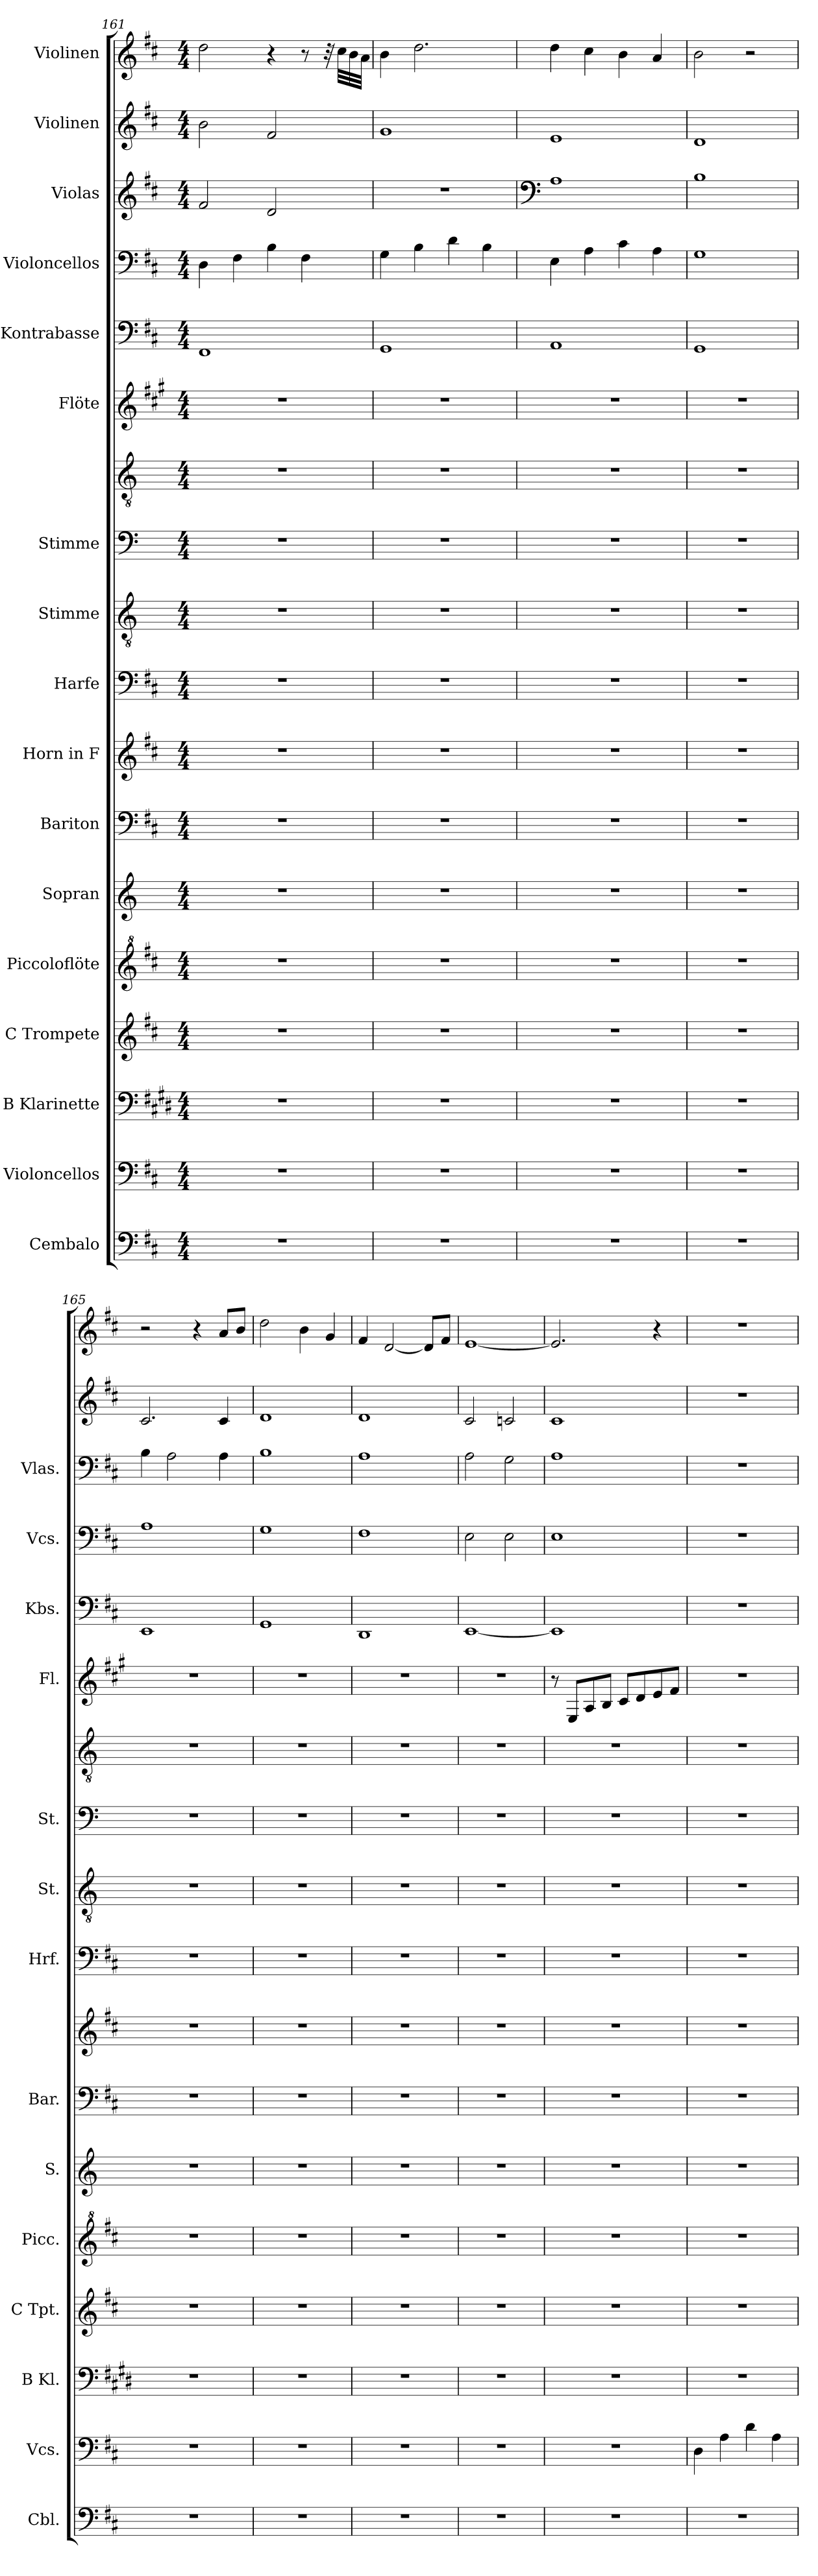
**kern	**kern	**kern	**kern	**kern	**kern	**kern	**kern	**kern	**kern	**kern	**kern	**kern	**kern	**kern	**kern	**kern	**kern
*part17	*part16	*part15	*part14	*part13	*part12	*part11	*part10	*part9	*part8	*part7	*part7	*part6	*part5	*part4	*part3	*part2	*part1
*staff18	*staff17	*staff16	*staff15	*staff14	*staff13	*staff12	*staff11	*staff10	*staff9	*staff8	*staff7	*staff6	*staff5	*staff4	*staff3	*staff2	*staff1
*I"Cembalo	*I"Violoncellos	*I"B Klarinette	*I"C Trompete	*I"Piccoloflöte	*I"Sopran	*I"Bariton	*I"Horn in F	*I"Harfe	*I"Stimme	*I"Stimme	*	*I"Flöte	*I"Kontrabasse	*I"Violoncellos	*I"Violas	*I"Violinen	*I"Violinen
*I'Cbl.	*I'Vcs.	*I'B Kl.	*I'C Tpt.	*I'Picc.	*I'S.	*I'Bar.	*	*I'Hrf.	*I'St.	*I'St.	*	*I'Fl.	*I'Kbs.	*I'Vcs.	*I'Vlas.	*	*
*clefF4	*clefF4	*clefF4	*clefG2	*clefG^2	*clefG2	*clefF4	*clefG2	*clefF4	*clefGv2	*clefF4	*clefGv2	*clefG2	*clefF4	*clefF4	*clefG2	*clefG2	*clefG2
*	*	*ITrd1c2	*	*ITrd-7c-12	*	*	*ITrd4c7	*	*	*	*	*	*	*	*	*	*
*k[f#c#]	*k[f#c#]	*k[f#c#]	*k[f#c#]	*k[f#c#]	*k[]	*k[f#c#]	*k[f#]	*k[f#c#]	*k[]	*k[]	*k[]	*k[f#c#g#]	*k[f#c#]	*k[f#c#]	*k[f#c#]	*k[f#c#]	*k[f#c#]
*M4/4	*M4/4	*M4/4	*M4/4	*M4/4	*M4/4	*M4/4	*M4/4	*M4/4	*M4/4	*M4/4	*M4/4	*M4/4	*M4/4	*M4/4	*M4/4	*M4/4	*M4/4
=161	=161	=161	=161	=161	=161	=161	=161	=161	=161	=161	=161	=161	=161	=161	=161	=161	=161
1r	1r	1r	1r	1r	1r	1r	1r	1r	1r	1r	1r	1r	1FF#	4D\	2f#/	2b\	2dd\
.	.	.	.	.	.	.	.	.	.	.	.	.	.	4F#\	.	.	.
.	.	.	.	.	.	.	.	.	.	.	.	.	.	4B\	2d/	2f#/	4r
.	.	.	.	.	.	.	.	.	.	.	.	.	.	4F#\	.	.	8r
.	.	.	.	.	.	.	.	.	.	.	.	.	.	.	.	.	32r
.	.	.	.	.	.	.	.	.	.	.	.	.	.	.	.	.	32cc#\LLL
.	.	.	.	.	.	.	.	.	.	.	.	.	.	.	.	.	32b\
.	.	.	.	.	.	.	.	.	.	.	.	.	.	.	.	.	32a\JJJ
!!LO:PB:g=z
=162	=162	=162	=162	=162	=162	=162	=162	=162	=162	=162	=162	=162	=162	=162	=162	=162	=162
1r	1r	1r	1r	1r	1r	1r	1r	1r	1r	1r	1r	1r	1GG	4G\	1r	1g	4b\
.	.	.	.	.	.	.	.	.	.	.	.	.	.	4B\	.	.	2.dd\
.	.	.	.	.	.	.	.	.	.	.	.	.	.	4d\	.	.	.
.	.	.	.	.	.	.	.	.	.	.	.	.	.	4B\	.	.	.
=163	=163	=163	=163	=163	=163	=163	=163	=163	=163	=163	=163	=163	=163	=163	=163	=163	=163
*	*	*	*	*	*	*	*	*	*	*	*	*	*	*	*clefF4	*	*
1r	1r	1r	1r	1r	1r	1r	1r	1r	1r	1r	1r	1r	1AA	4E\	1A	1e	4dd\
.	.	.	.	.	.	.	.	.	.	.	.	.	.	4A\	.	.	4cc#\
.	.	.	.	.	.	.	.	.	.	.	.	.	.	4c#\	.	.	4b\
.	.	.	.	.	.	.	.	.	.	.	.	.	.	4A\	.	.	4a/
=164	=164	=164	=164	=164	=164	=164	=164	=164	=164	=164	=164	=164	=164	=164	=164	=164	=164
1r	1r	1r	1r	1r	1r	1r	1r	1r	1r	1r	1r	1r	1GG	1G	1B	1d	2b\
.	.	.	.	.	.	.	.	.	.	.	.	.	.	.	.	.	2r
=165	=165	=165	=165	=165	=165	=165	=165	=165	=165	=165	=165	=165	=165	=165	=165	=165	=165
1r	1r	1r	1r	1r	1r	1r	1r	1r	1r	1r	1r	1r	1EE	1A	4B\	2.c#/	2r
.	.	.	.	.	.	.	.	.	.	.	.	.	.	.	2A\	.	.
.	.	.	.	.	.	.	.	.	.	.	.	.	.	.	.	.	4r
.	.	.	.	.	.	.	.	.	.	.	.	.	.	.	4A\	4c#/	8a/L
.	.	.	.	.	.	.	.	.	.	.	.	.	.	.	.	.	8b/J
=166	=166	=166	=166	=166	=166	=166	=166	=166	=166	=166	=166	=166	=166	=166	=166	=166	=166
1r	1r	1r	1r	1r	1r	1r	1r	1r	1r	1r	1r	1r	1GG	1G	1B	1d	2dd\
.	.	.	.	.	.	.	.	.	.	.	.	.	.	.	.	.	4b\
.	.	.	.	.	.	.	.	.	.	.	.	.	.	.	.	.	4g/
=167	=167	=167	=167	=167	=167	=167	=167	=167	=167	=167	=167	=167	=167	=167	=167	=167	=167
1r	1r	1r	1r	1r	1r	1r	1r	1r	1r	1r	1r	1r	1DD	1F#	1A	1d	4f#/
.	.	.	.	.	.	.	.	.	.	.	.	.	.	.	.	.	[2d/
.	.	.	.	.	.	.	.	.	.	.	.	.	.	.	.	.	8d/L]
.	.	.	.	.	.	.	.	.	.	.	.	.	.	.	.	.	8f#/J
=168	=168	=168	=168	=168	=168	=168	=168	=168	=168	=168	=168	=168	=168	=168	=168	=168	=168
1r	1r	1r	1r	1r	1r	1r	1r	1r	1r	1r	1r	1r	[1EE	2E\	2A\	2c#/	[1e
.	.	.	.	.	.	.	.	.	.	.	.	.	.	2E\	2G\	2cn/	.
=169	=169	=169	=169	=169	=169	=169	=169	=169	=169	=169	=169	=169	=169	=169	=169	=169	=169
1r	1r	1r	1r	1r	1r	1r	1r	1r	1r	1r	1r	8r	1EE]	1E	1A	1c#	2.e/]
.	.	.	.	.	.	.	.	.	.	.	.	8E/L	.	.	.	.	.
.	.	.	.	.	.	.	.	.	.	.	.	8A/	.	.	.	.	.
.	.	.	.	.	.	.	.	.	.	.	.	8B/J	.	.	.	.	.
.	.	.	.	.	.	.	.	.	.	.	.	8c#/L	.	.	.	.	.
.	.	.	.	.	.	.	.	.	.	.	.	8d/	.	.	.	.	.
.	.	.	.	.	.	.	.	.	.	.	.	8e/	.	.	.	.	4r
.	.	.	.	.	.	.	.	.	.	.	.	8f#/J	.	.	.	.	.
=170	=170	=170	=170	=170	=170	=170	=170	=170	=170	=170	=170	=170	=170	=170	=170	=170	=170
*	*	*	*	*	*	*	*	*	*	*	*	*	*	*	*	*	*MM112
1r	4D\	1r	1r	1r	1r	1r	1r	1r	1r	1r	1r	1r	1r	1r	1r	1r	1r
.	4A\	.	.	.	.	.	.	.	.	.	.	.	.	.	.	.	.
.	4d\	.	.	.	.	.	.	.	.	.	.	.	.	.	.	.	.
.	4A\	.	.	.	.	.	.	.	.	.	.	.	.	.	.	.	.
=	=	=	=	=	=	=	=	=	=	=	=	=	=	=	=	=	=
*-	*-	*-	*-	*-	*-	*-	*-	*-	*-	*-	*-	*-	*-	*-	*-	*-	*-
